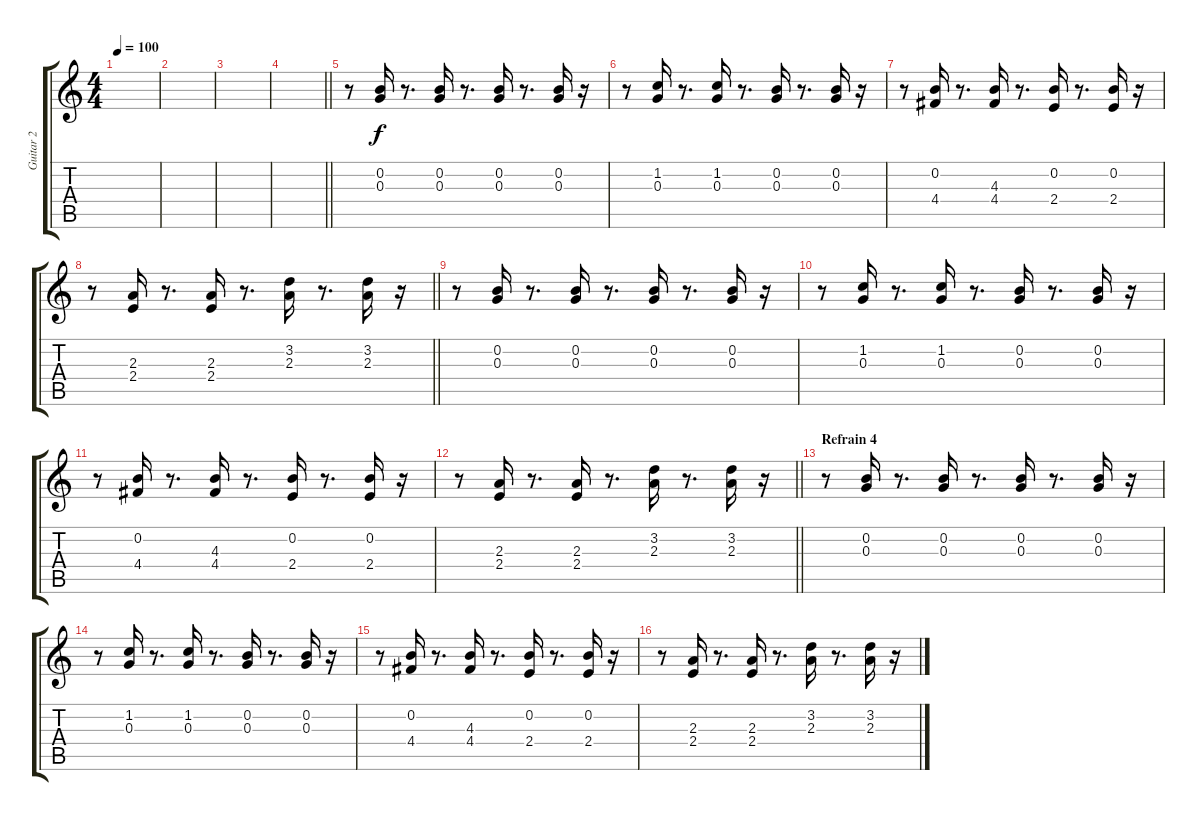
\track ("Guitar 2" "Guitar 2") {instrument overdrivenguitar}
\staff {score tabs}
\tuning (E4 B3 G3 D3 A2 E2) {hide}
\ts (4 4)
\tempo 100
\clef g2
\ks c
|
|
|
\barLineRight lightlight
|
r.8 (0.2 0.3).16 r.8{d} (0.2 0.3).16 r.8{d} (0.2 0.3).16 r.8{d} (0.2 0.3).16 r.16 |
r.8 (1.2 0.3).16 r.8{d} (1.2 0.3).16 r.8{d} (0.2 0.3).16 r.8{d} (0.2 0.3).16 r.16 |
r.8 (0.2 4.4).16 r.8{d} (4.3 4.4).16 r.8{d} (0.2 2.4).16 r.8{d} (0.2 2.4).16 r.16 |
\barLineRight lightlight
r.8 (2.3 2.4).16 r.8{d} (2.3 2.4).16 r.8{d} (3.2 2.3).16 r.8{d} (3.2 2.3).16 r.16 |
r.8 (0.2 0.3).16 r.8{d} (0.2 0.3).16 r.8{d} (0.2 0.3).16 r.8{d} (0.2 0.3).16 r.16 |
r.8 (1.2 0.3).16 r.8{d} (1.2 0.3).16 r.8{d} (0.2 0.3).16 r.8{d} (0.2 0.3).16 r.16 |
r.8 (0.2 4.4).16 r.8{d} (4.3 4.4).16 r.8{d} (0.2 2.4).16 r.8{d} (0.2 2.4).16 r.16 |
\barLineRight lightlight
r.8 (2.3 2.4).16 r.8{d} (2.3 2.4).16 r.8{d} (3.2 2.3).16 r.8{d} (3.2 2.3).16 r.16 |
\section ("" "Refrain 4")
r.8 (0.2 0.3).16 r.8{d} (0.2 0.3).16 r.8{d} (0.2 0.3).16 r.8{d} (0.2 0.3).16 r.16 |
r.8 (1.2 0.3).16 r.8{d} (1.2 0.3).16 r.8{d} (0.2 0.3).16 r.8{d} (0.2 0.3).16 r.16 |
r.8 (0.2 4.4).16 r.8{d} (4.3 4.4).16 r.8{d} (0.2 2.4).16 r.8{d} (0.2 2.4).16 r.16 |
r.8 (2.3 2.4).16 r.8{d} (2.3 2.4).16 r.8{d} (3.2 2.3).16 r.8{d} (3.2 2.3).16 r.16
